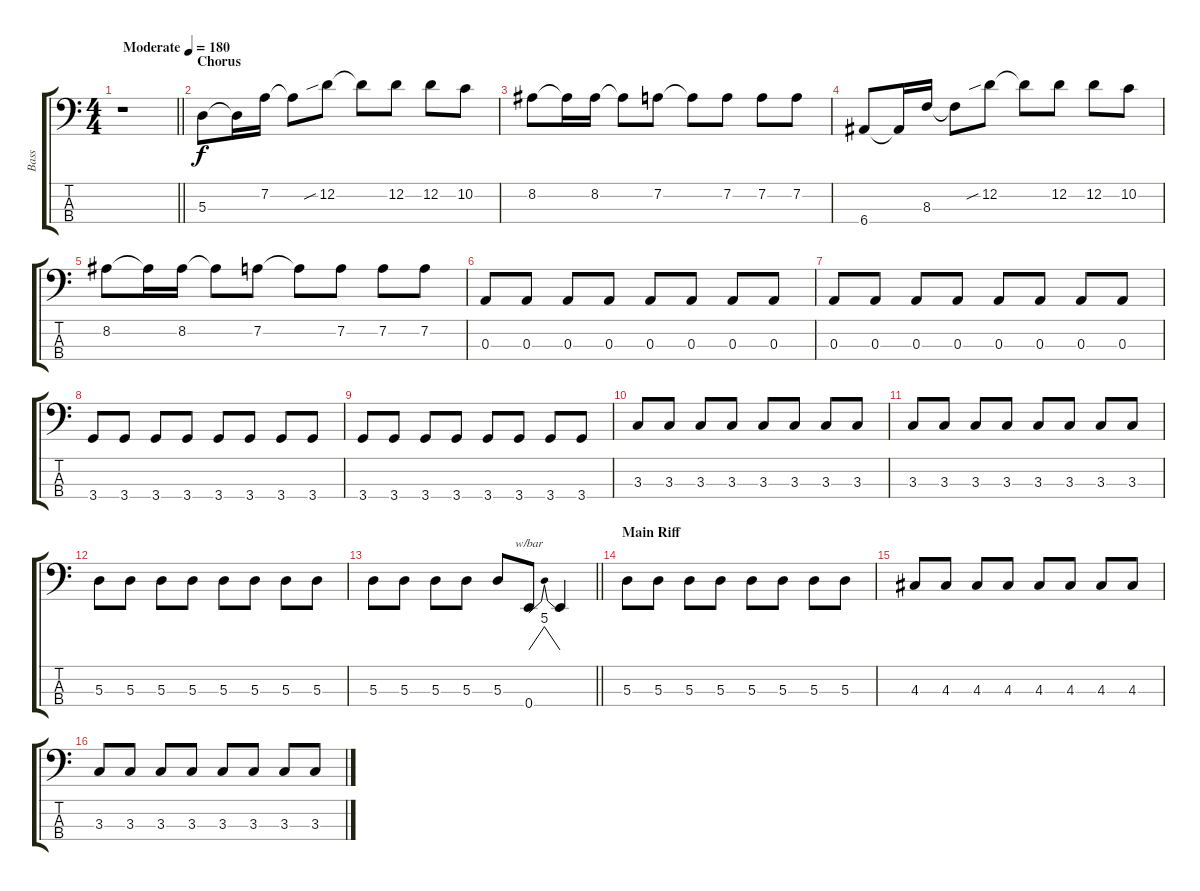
\track ("Bass" "Bass") {instrument electricbassfinger}
\staff {score tabs}
\tuning (G2 D2 A1 E1) {hide}
\ts (4 4)
\tempo (180 "Moderate")
\clef f4
\barLineRight lightlight
\ks c
r.1{dy f instrument electricbassfinger} |
\section ("" "Chorus")
5.3.8 5.3{t}.16 7.2.16 7.2{t}.8 12.2{sib}.8 12.2{t}.8 12.2.8 12.2.8 10.2.8 |
8.2.8 8.2{t}.16 8.2.16 8.2{t}.8 7.2.8 7.2{t}.8 7.2.8 7.2.8 7.2.8 |
6.4.8 6.4{t}.16 8.3.16 8.3{t}.8 12.2{sib}.8 12.2{t}.8 12.2.8 12.2.8 10.2.8 |
8.2.8 8.2{t}.16 8.2.16 8.2{t}.8 7.2.8 7.2{t}.8 7.2.8 7.2.8 7.2.8 |
0.3.8 0.3.8 0.3.8 0.3.8 0.3.8 0.3.8 0.3.8 0.3.8 |
0.3.8 0.3.8 0.3.8 0.3.8 0.3.8 0.3.8 0.3.8 0.3.8 |
3.4.8 3.4.8 3.4.8 3.4.8 3.4.8 3.4.8 3.4.8 3.4.8 |
3.4.8 3.4.8 3.4.8 3.4.8 3.4.8 3.4.8 3.4.8 3.4.8 |
3.3.8 3.3.8 3.3.8 3.3.8 3.3.8 3.3.8 3.3.8 3.3.8 |
3.3.8 3.3.8 3.3.8 3.3.8 3.3.8 3.3.8 3.3.8 3.3.8 |
5.3.8 5.3.8 5.3.8 5.3.8 5.3.8 5.3.8 5.3.8 5.3.8 |
\barLineRight lightlight
5.3.8 5.3.8 5.3.8 5.3.8 5.3.8 0.4.8{tbe (dip default 0 0 30 20 60 0)} 0.4{t}.4 |
\section ("" "Main Riff")
5.3.8 5.3.8 5.3.8 5.3.8 5.3.8 5.3.8 5.3.8 5.3.8 |
4.3.8 4.3.8 4.3.8 4.3.8 4.3.8 4.3.8 4.3.8 4.3.8 |
3.3.8 3.3.8 3.3.8 3.3.8 3.3.8 3.3.8 3.3.8 3.3.8
